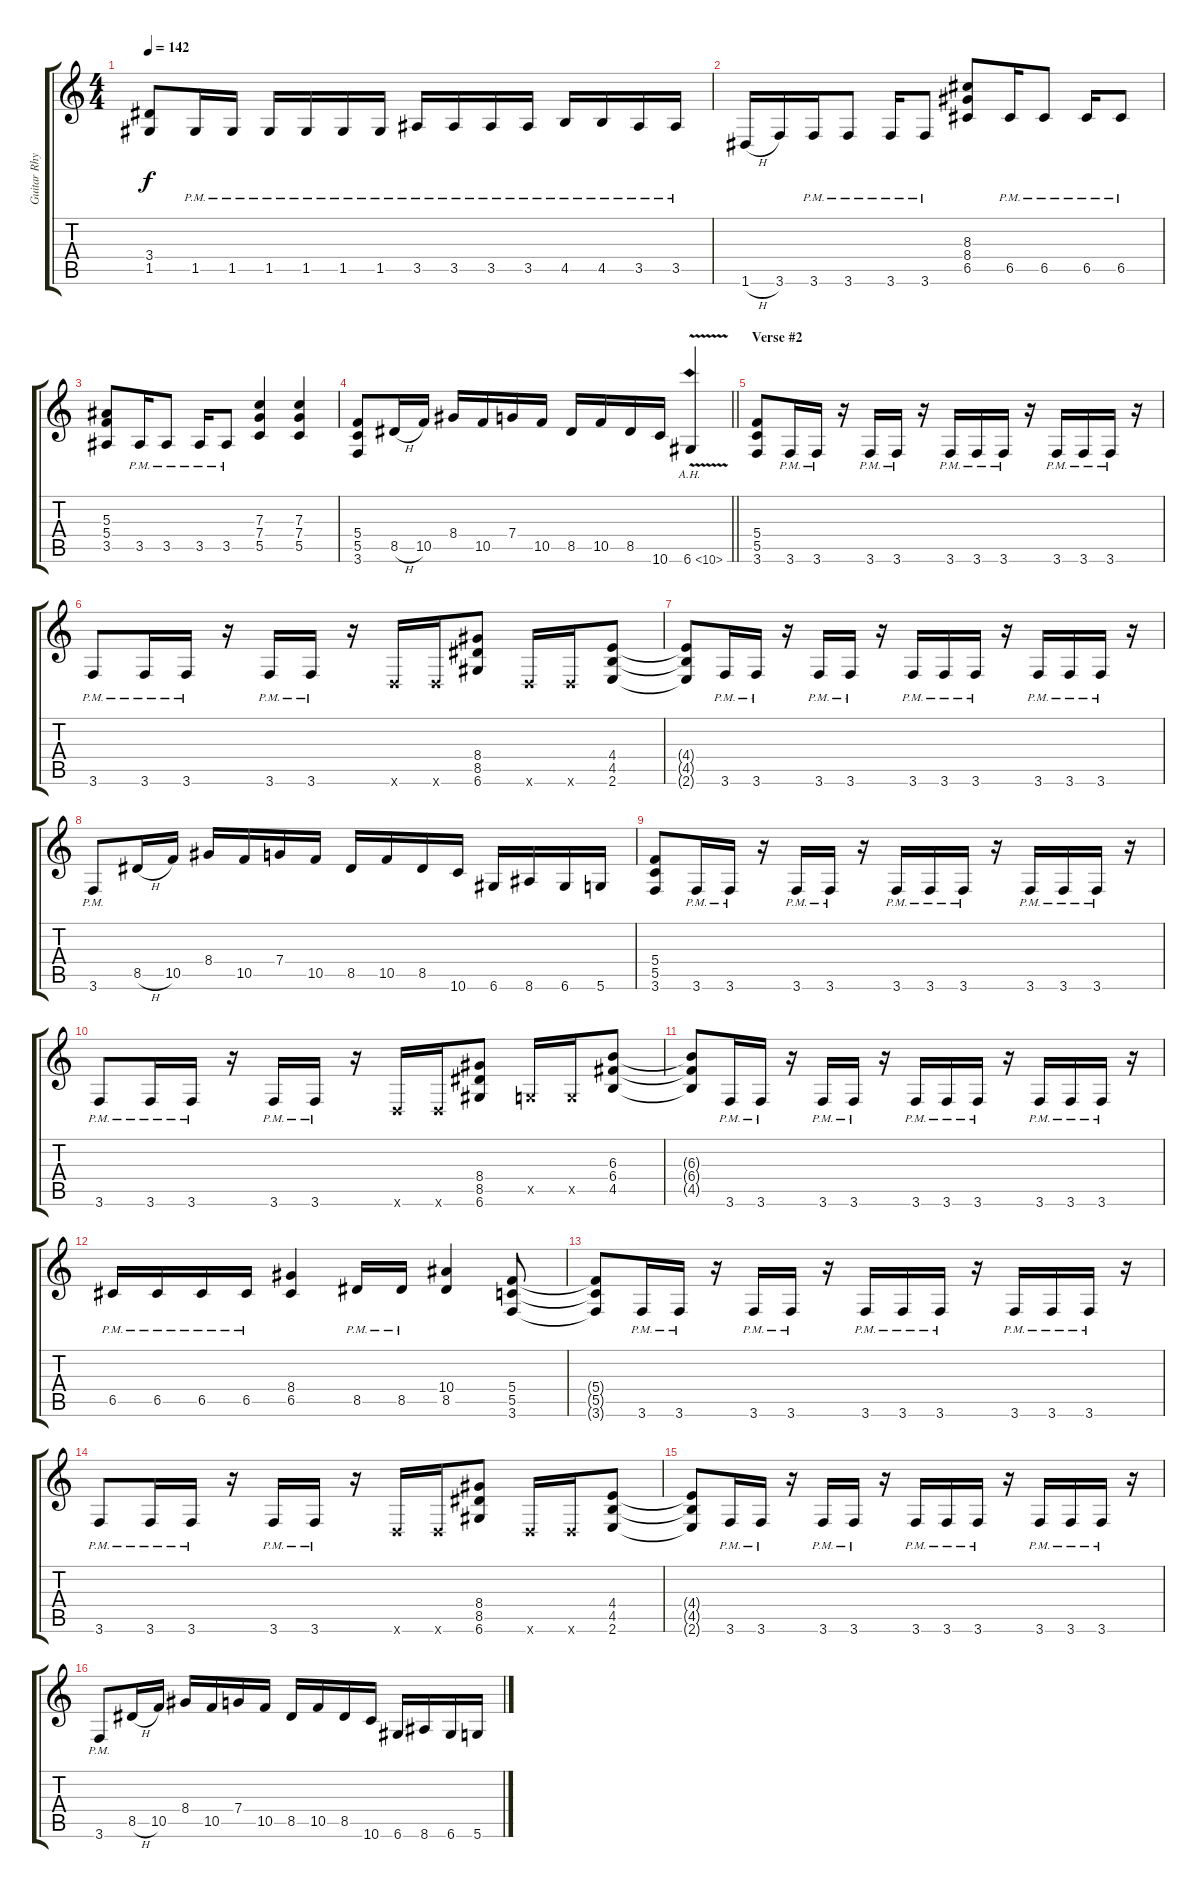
\track ("Guitar Rhythm" "Guitar Rhy") {instrument overdrivenguitar}
\staff {score tabs}
\tuning (D4 A3 F3 C3 G2 D2) {hide}
\ts (4 4)
\tempo 142
\clef g2
\ks c
(3.4 1.5).8{dy f} 1.5{pm}.16 1.5{pm}.16 1.5{pm}.16 1.5{pm}.16 1.5{pm}.16 1.5{pm}.16 3.5{pm}.16 3.5{pm}.16 3.5{pm}.16 3.5{pm}.16 4.5{pm}.16 4.5{pm}.16 3.5{pm}.16 3.5{pm}.16 |
1.6{h}.16 3.6.16 3.6{pm}.16 3.6{pm}.8 3.6{pm}.16 3.6{pm}.8 (8.3 8.4 6.5).8 6.5{pm}.16 6.5{pm}.8 6.5{pm}.16 6.5{pm}.8 |
(5.3 5.4 3.5).8 3.5{pm}.16 3.5{pm}.8 3.5{pm}.16 3.5{pm}.8 (7.3 7.4 5.5).4 (7.3 7.4 5.5).4 |
\barLineRight lightlight
(5.4 5.5 3.6).8 8.5{h}.16 10.5.16 8.4.16 10.5.16 7.4.16 10.5.16 8.5.16 10.5.16 8.5.16 10.6.16 6.6{ah 4 v}.4 |
\section ("" "Verse #2")
(5.4 5.5 3.6).8 3.6{pm}.16 3.6{pm}.16 r.16 3.6{pm}.16 3.6{pm}.16 r.16 3.6{pm}.16 3.6{pm}.16 3.6{pm}.16 r.16 3.6{pm}.16 3.6{pm}.16 3.6{pm}.16 r.16 |
3.6{pm}.8 3.6{pm}.16 3.6{pm}.16 r.16 3.6{pm}.16 3.6{pm}.16 r.16 0.6{x}.16 0.6{x}.16 (8.4 8.5 6.6).8 0.6{x}.16 0.6{x}.16 (4.4 4.5 2.6).8 |
(4.4{t} 4.5{t} 2.6{t}).8 3.6{pm}.16 3.6{pm}.16 r.16 3.6{pm}.16 3.6{pm}.16 r.16 3.6{pm}.16 3.6{pm}.16 3.6{pm}.16 r.16 3.6{pm}.16 3.6{pm}.16 3.6{pm}.16 r.16 |
3.6{pm}.8 8.5{h}.16 10.5.16 8.4.16 10.5.16 7.4.16 10.5.16 8.5.16 10.5.16 8.5.16 10.6.16 6.6.16 8.6.16 6.6.16 5.6.16 |
(5.4 5.5 3.6).8 3.6{pm}.16 3.6{pm}.16 r.16 3.6{pm}.16 3.6{pm}.16 r.16 3.6{pm}.16 3.6{pm}.16 3.6{pm}.16 r.16 3.6{pm}.16 3.6{pm}.16 3.6{pm}.16 r.16 |
3.6{pm}.8 3.6{pm}.16 3.6{pm}.16 r.16 3.6{pm}.16 3.6{pm}.16 r.16 0.6{x}.16 0.6{x}.16 (8.4 8.5 6.6).8 0.5{x}.16 0.5{x}.16 (6.3 6.4 4.5).8 |
(6.3{t} 6.4{t} 4.5{t}).8 3.6{pm}.16 3.6{pm}.16 r.16 3.6{pm}.16 3.6{pm}.16 r.16 3.6{pm}.16 3.6{pm}.16 3.6{pm}.16 r.16 3.6{pm}.16 3.6{pm}.16 3.6{pm}.16 r.16 |
6.5{pm}.16 6.5{pm}.16 6.5{pm}.16 6.5{pm}.16 (8.4 6.5).4 8.5{pm}.16 8.5{pm}.16 (10.4 8.5).4 (5.4 5.5 3.6).8 |
(5.4{t} 5.5{t} 3.6{t}).8 3.6{pm}.16 3.6{pm}.16 r.16 3.6{pm}.16 3.6{pm}.16 r.16 3.6{pm}.16 3.6{pm}.16 3.6{pm}.16 r.16 3.6{pm}.16 3.6{pm}.16 3.6{pm}.16 r.16 |
3.6{pm}.8 3.6{pm}.16 3.6{pm}.16 r.16 3.6{pm}.16 3.6{pm}.16 r.16 0.6{x}.16 0.6{x}.16 (8.4 8.5 6.6).8 0.6{x}.16 0.6{x}.16 (4.4 4.5 2.6).8 |
(4.4{t} 4.5{t} 2.6{t}).8 3.6{pm}.16 3.6{pm}.16 r.16 3.6{pm}.16 3.6{pm}.16 r.16 3.6{pm}.16 3.6{pm}.16 3.6{pm}.16 r.16 3.6{pm}.16 3.6{pm}.16 3.6{pm}.16 r.16 |
3.6{pm}.8 8.5{h}.16 10.5.16 8.4.16 10.5.16 7.4.16 10.5.16 8.5.16 10.5.16 8.5.16 10.6.16 6.6.16 8.6.16 6.6.16 5.6.16
